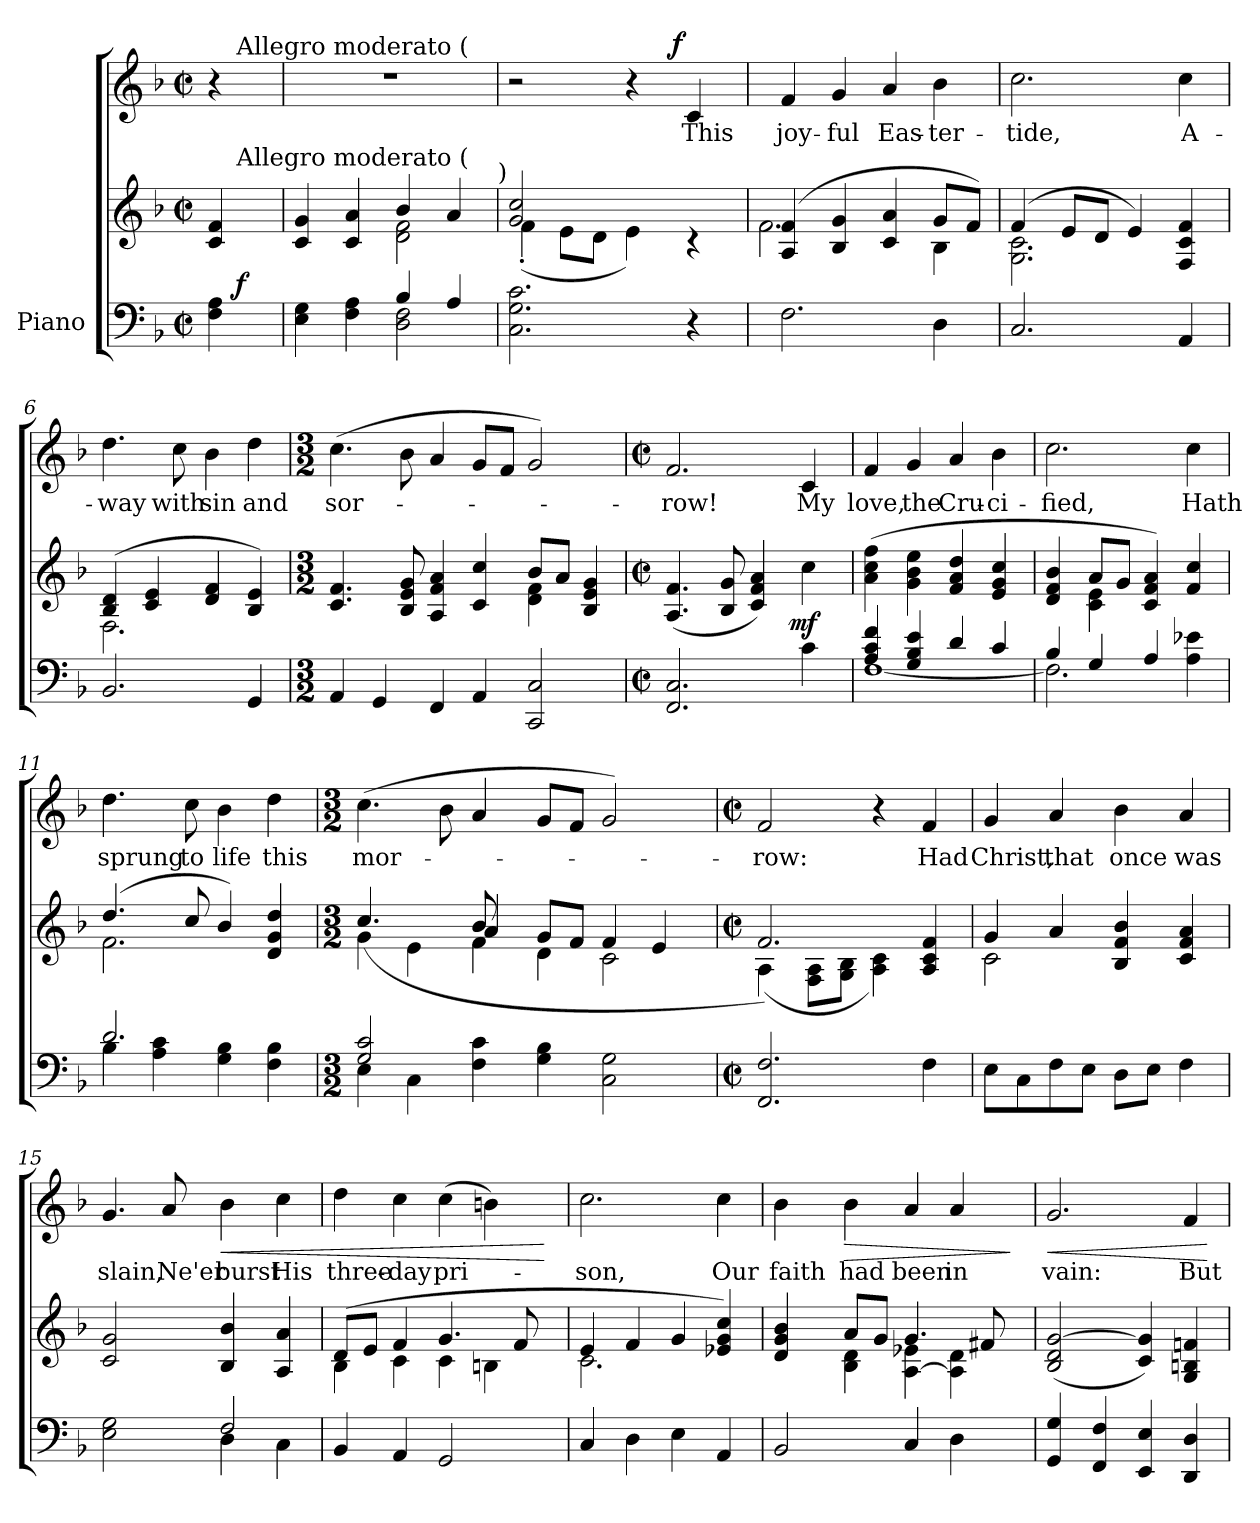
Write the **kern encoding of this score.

**kern	**kern	**dynam	**kern	**text	**dynam
*part2	*part2	*part2	*part1	*part1	*part1
*staff3	*staff2	*staff2/3	*staff1	*staff1	*staff1
*I"Piano	*	*	*	*	*
*clefF4	*clefG2	*	*clefG2	*	*
*k[b-]	*k[b-]	*	*k[b-]	*	*
*F:	*F:	*	*F:	*	*
*M2/2	*M2/2	*	*M2/2	*	*
*met(c|)	*met(c|)	*	*met(c|)	*	*
=1	=1	=1	=1	=1	=1
*^	*^	*	*^	*	*
4F\ 4A\	16.ryy	4c/ 4f/	16.ryy	.	4r	16.ryy	.	.
!	!	!	!	!	!	!LO:TX:a:t=Allegro moderato (	!	!
!	!	!	!LO:TX:a:t=Allegro moderato (	!	!	!	!	!
!	!	!	!	!LO:DY:a=2	!	!	!	!
.	8ryy	.	8ryy	f	.	8ryy	.	.
.	32ryy	.	32ryy	.	.	32ryy	.	.
=2	=2	=2	=2	=2	=2	=2	=2	=2
2ryy	4E\ 4G\	4c/ 4g/	2ryy	.	1r	2ryy	.	.
.	4F\ 4A\	4c/ 4a/	.	.	.	.	.	.
*	*	*MM192	*	*	*MM192	*	*	*
4B-/	2D\ 2F\	4b-/	2d\ 2f\	.	.	2ryy	.	.
4A/	.	4a/	.	.	.	.	.	.
*v	*v	*	*	*	*	*	*	*
!	!LO:TX:a:t=)	!	!	!	!	!	!
=3	=3	=3	=3	=3	=3	=3	=3
2.C\ 2.G\ 2.c\	2g/ 2cc/	(<4f'<\	.	2r	2ryy	.	.
.	.	8e\L	.	.	.	.	.
.	.	8d\J	.	.	.	.	.
.	2ryy	4e\)	.	4r	8..ryy	.	.
!	!	!	!	!	!	!	!LO:DY:a
.	.	.	.	.	4ryy	.	f
!	!	!	!	!	!	!LO:LY:b	!
4r	.	4rc	.	4c/	.	This	.
.	.	.	.	.	32ryy	.	.
=4	=4	=4	=4	=4	=4	=4	=4
!	!	!	!	!	!	!LO:LY:b	!
*	*	*	*	*v	*v	*	*
2.F\	(4A/ 4f/	2.f\	.	4f/	joy-	.
!	!	!	!	!	!LO:LY:b	!
.	4B-/ 4g/	.	.	4g/	-ful	.
!	!	!	!	!	!LO:LY:b	!
.	4c/ 4a/	.	.	4a/	Eas-	.
!	!	!	!	!	!LO:LY:b	!
4D\	8g/L	4B-\	.	4b-\	-ter-	.
.	8f/J)	.	.	.	.	.
=5	=5	=5	=5	=5	=5	=5
!	!	!	!	!	!LO:LY:b	!
2.C/	(4f/	2.G\ 2.c\	.	2.cc\	-tide,	.
.	8e/L	.	.	.	.	.
.	8d/J	.	.	.	.	.
.	4e/)	.	.	.	.	.
!	!	!	!	!	!LO:LY:b	!
4AA/	4F/ 4c/ 4f/	4ryy	.	4cc\	A-	.
!!LO:LB:g=z
=6	=6	=6	=6	=6	=6	=6
!	!	!	!	!	!LO:LY:b	!
2.BB-/	(4B-/ 4d/	2.F\	.	4.dd\	-way	.
.	4c/ 4e/	.	.	.	.	.
!	!	!	!	!	!LO:LY:b	!
.	.	.	.	8cc\	with	.
!	!	!	!	!	!LO:LY:b	!
.	4d/ 4f/	.	.	4b-\	sin	.
!	!	!	!	!	!LO:LY:b	!
4GG/	4B-/ 4e/)	4ryy	.	4dd\	and	.
=7	=7	=7	=7	=7	=7	=7
*M3/2	*M3/2	*	*	*M3/2	*	*
!	!	!	!	!	!LO:LY:b	!
4AA/	4.c/ 4.f/	1ryy	.	(>4.cc\	sor-	.
4GG/	.	.	.	.	.	.
.	8B-/ 8e/ 8g/	.	.	8b-\	.	.
4FF/	4A/ 4f/ 4a/	.	.	4a/	.	.
4AA/	4c/ 4cc/	.	.	8g/L	.	.
.	.	.	.	8f/J	.	.
2CC/ 2C/	8b-/L	4d\ 4f\	.	2g/)	.	.
.	8a/J	.	.	.	.	.
.	4B-/ 4e/ 4g/	4ryy	.	.	.	.
*	*v	*v	*	*	*	*
=8	=8	=8	=8	=8	=8
*M2/2	*M2/2	*	*M2/2	*	*
*met(c|)	*met(c|)	*	*met(c|)	*	*
*	*^	*	*	*	*
!	!	!	!	!	!LO:LY:b	!
*^	*v	*v	*	*	*	*
2.FF/ 2.C/	2ryy	(<4.A/ 4.f/	.	2.f/	-row!	.
.	.	8B-/ 8g/	.	.	.	.
.	8..ryy	4c/ 4f/ 4a/)	.	.	.	.
!	!	!	!LO:DY:a=2	!	!	!
.	4ryy	.	mf	.	.	.
!	!	!	!	!	!LO:LY:b	!
4c\	.	4cc\	.	4c/	My	.
.	32ryy	.	.	.	.	.
=9	=9	=9	=9	=9	=9	=9
!	!	!	!	!	!LO:LY:b	!
4A/ 4c/ 4f/	[<1F	(>4a\ 4cc\ 4ff\	.	4f/	love,	.
!	!	!	!	!	!LO:LY:b	!
4G/ 4B-/ 4e/	.	4g\ 4b-\ 4ee\	.	4g/	the	.
!	!	!	!	!	!LO:LY:b	!
4d/	.	4f/ 4a/ 4dd/	.	4a/	Cru-	.
!	!	!	!	!	!LO:LY:b	!
4c/	.	4e/ 4g/ 4cc/	.	4b-\	-ci-	.
!!LO:LB:g=z
=10	=10	=10	=10	=10	=10	=10
*	*	*^	*	*	*	*
!	!	!	!	!	!	!LO:LY:b	!
4B-/	2.F\]	4d/ 4f/ 4b-/	4ryy	.	2.cc\	-fied,	.
4G/	.	8a/L	4c\ 4e\	.	.	.	.
.	.	8g/J	.	.	.	.	.
4A/	.	4c/ 4f/ 4a/)	2ryy	.	.	.	.
!	!	!	!	!	!	!LO:LY:b	!
4ryy	4A\ 4e-X\	4f/ 4cc/	.	.	4cc\	Hath	.
=11	=11	=11	=11	=11	=11	=11	=11
!	!	!	!	!	!	!LO:LY:b	!
2.d/	4B-\	(4.dd/	2.f\	.	4.dd\	sprung	.
.	4A\ 4c\	.	.	.	.	.	.
!	!	!	!	!	!	!LO:LY:b	!
.	.	8cc/	.	.	8cc\	to	.
!	!	!	!	!	!	!LO:LY:b	!
.	4G\ 4B-\	4b-/)	.	.	4b-\	life	.
!	!	!	!	!	!	!LO:LY:b	!
4ryy	4F\ 4B-\	4d/ 4g/ 4dd/	4ryy	.	4dd\	this	.
*	*	*v	*v	*	*	*	*
=12	=12	=12	=12	=12	=12	=12
*M3/2	*	*M3/2	*	*M3/2	*	*
*	*	*^	*	*	*	*
*	*	*	*^	*	*	*	*
*	*	*	*	*^	*	*	*	*
!	!	!	!	!	!	!	!	!LO:LY:b	!
2G/ 2c/	4E\	4g\	(4.cc/	2ryy	2ryy	.	(>4.cc\	mor-	.
.	4C\	4e\	.	.	.	.	.	.	.
.	.	.	1ryy	.	.	.	8b-\	.	.
1ryy	4F\ 4c\	8b-/	.	4a/	4f\	.	4a/	.	.
.	.	2..ryy	.	.	.	.	.	.	.
.	4G\ 4B-\	.	.	4d\	8g/L	.	8g/L	.	.
.	.	.	.	.	8f/J	.	8f/J	.	.
.	2C\ 2G\	.	.	2c\	4f/	.	2g/)	.	.
.	.	.	.	.	4e/	.	.	.	.
.	.	.	8ryy	.	.	.	.	.	.
*v	*v	*	*	*	*	*	*	*	*
*	*v	*v	*v	*v	*	*	*	*
=13	=13	=13	=13	=13	=13
*M2/2	*M2/2	*	*M2/2	*	*
*met(c|)	*met(c|)	*	*met(c|)	*	*
*	*^	*	*	*	*
!	!	!	!	!	!LO:LY:b	!
2.FF/ 2.F/	2.f/)	(<4A\	.	2f/	-row:	.
.	.	8F\ 8A\L	.	.	.	.
.	.	8G\ 8B-\J	.	.	.	.
.	.	4A\ 4c\)	.	4r	.	.
!	!	!	!	!	!LO:LY:b	!
4F\	4A/ 4c/ 4f/	4ryy	.	4f/	Had	.
!!LO:LB:g=z
=14	=14	=14	=14	=14	=14	=14
!	!	!	!	!	!LO:LY:b	!
8E\L	4g/	2c\	.	4g/	Christ,	.
8C\	.	.	.	.	.	.
!	!	!	!	!	!LO:LY:b	!
8F\	4a/	.	.	4a/	that	.
8E\J	.	.	.	.	.	.
!	!	!	!	!	!LO:LY:b	!
8D\L	4B-/ 4f/ 4b-/	2ryy	.	4b-\	once	.
8E\J	.	.	.	.	.	.
!	!	!	!	!	!LO:LY:b	!
4F\	4c/ 4f/ 4a/	.	.	4a/	was	.
*	*v	*v	*	*	*	*
=15	=15	=15	=15	=15	=15
*^	*	*	*	*	*
!	!	!	!	!	!LO:LY:b	!
2ryy	2E\ 2G\	2c/ 2g/	.	4.g/	slain,	.
!	!	!	!	!	!LO:LY:b	!
.	.	.	.	8a/	Ne'er	.
!	!	!	!	!	!LO:LY:b	!LO:HP:b
2F/	4D\	4B-/ 4b-/	.	4b-\	burst	<
!	!	!	!	!	!LO:LY:b	!
.	4C\	4A/ 4a/	.	4cc\	His	.
=16	=16	=16	=16	=16	=16	=16
*	*	*^	*	*	*	*
!	!	!	!	!	!	!LO:LY:b	!
*v	*v	*	*	*	*	*	*
4BB-/	(>8d/L	4B-\	.	4dd\	three-	.
.	8e/J	.	.	.	.	.
!	!	!	!	!	!LO:LY:b	!
4AA/	4f/	4c\	.	4cc\	-day	.
!	!	!	!	!	!LO:LY:b	!
2GG/	4.g/	4c\	.	(>4cc\	pri-	.
.	.	4Bn\	.	4bn\)	.	.
.	8f/	.	.	.	.	.
16.ryy	16.ryy	16.ryy	.	16.ryy	.	[
=17	=17	=17	=17	=17	=17	=17
!	!	!	!	!	!LO:LY:b	!
4C/	4e/	2.c\	.	2.cc\	-son,	.
4D\	4f/	.	.	.	.	.
4E\	4g/	.	.	.	.	.
!	!	!	!	!	!LO:LY:b	!
4AA/	4e-X/ 4g/ 4cc/)	4ryy	.	4cc\	Our	.
!!LO:PB:g=z
=18	=18	=18	=18	=18	=18	=18
*	*	*^	*	*	*	*
!	!	!	!	!	!	!LO:LY:b	!
2BB-/	16ryy	4d/ 4g/ 4b-/	4ryy	.	4b-\	faith	.
.	16.ryy	.	.	.	.	.	.
.	2...ryy	.	.	.	.	.	.
!	!	!	!	!	!	!LO:LY:b	!LO:HP:b
.	.	4B-\ 4d\	8a/L	.	4b-\	had	>
.	.	.	8g/J	.	.	.	.
!	!	!	!	!	!	!LO:LY:b	!
4C/	.	4.g/	[<4A\ 4e-X\	.	4a/	been	.
!	!	!	!	!	!	!LO:LY:b	!
4D\	.	.	4A\] 4d\	.	4a/	in	.
.	.	8f#X/	.	.	.	.	.
16.ryy	.	16.ryy	16.ryy	.	16.ryy	.	]
=19	=19	=19	=19	=19	=19	=19	=19
!	!	!	!	!	!	!LO:LY:b	!LO:HP:b
*	*v	*v	*v	*	*	*	*
4GG/ 4G/	(<2B-/ 2d/ [>2g/	.	2.g/	vain:	<
4FF/ 4F/	.	.	.	.	.
4EE/ 4E/	4c/ 4g/])	.	.	.	.
!	!	!	!	!LO:LY:b	!
4DD/ 4D/	4G/ 4Bn/ 4fn/	.	4f/	But	.
.	.	.	.	.	[
=	=	=	=	=	=
*-	*-	*-	*-	*-	*-
